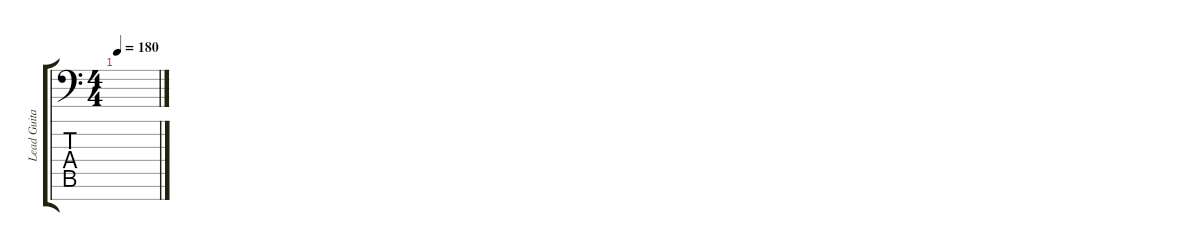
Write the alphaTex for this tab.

\track ("Lead Guitar" "Lead Guita") {instrument overdrivenguitar}
\staff {score tabs}
\tuning (E4 B3 G3 D3 A2 E2 C-1) {hide}
\ts (4 4)
\tempo 180
\clef f4
\ks c
